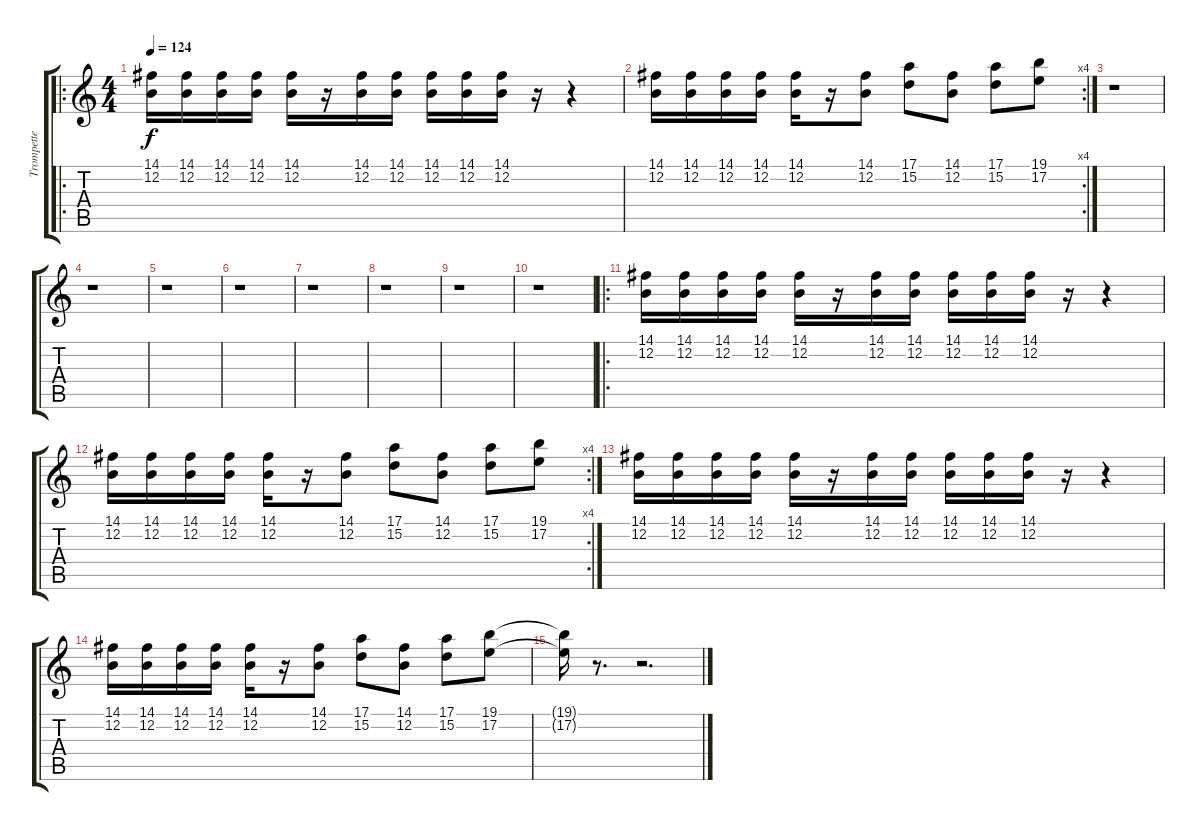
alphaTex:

\track ("Trompette" "Trompette") {instrument trumpet}
\staff {score tabs}
\tuning (E4 B3 G3 D3 A2 E2) {hide}
\ro
\ts (4 4)
\tempo 124
\clef g2
\ks c
(14.1 12.2).16{dy f} (14.1 12.2).16 (14.1 12.2).16 (14.1 12.2).16 (14.1 12.2).16 r.16 (14.1 12.2).16 (14.1 12.2).16 (14.1 12.2).16 (14.1 12.2).16 (14.1 12.2).16 r.16 r.4 |
\rc 4
(14.1 12.2).16 (14.1 12.2).16 (14.1 12.2).16 (14.1 12.2).16 (14.1 12.2).16 r.16 (14.1 12.2).8 (17.1 15.2).8 (14.1 12.2).8 (17.1 15.2).8 (19.1 17.2).8 |
r.1 |
r.1 |
r.1 |
r.1 |
r.1 |
r.1 |
r.1 |
r.1 |
\ro
(14.1 12.2).16 (14.1 12.2).16 (14.1 12.2).16 (14.1 12.2).16 (14.1 12.2).16 r.16 (14.1 12.2).16 (14.1 12.2).16 (14.1 12.2).16 (14.1 12.2).16 (14.1 12.2).16 r.16 r.4 |
\rc 4
(14.1 12.2).16 (14.1 12.2).16 (14.1 12.2).16 (14.1 12.2).16 (14.1 12.2).16 r.16 (14.1 12.2).8 (17.1 15.2).8 (14.1 12.2).8 (17.1 15.2).8 (19.1 17.2).8 |
(14.1 12.2).16 (14.1 12.2).16 (14.1 12.2).16 (14.1 12.2).16 (14.1 12.2).16 r.16 (14.1 12.2).16 (14.1 12.2).16 (14.1 12.2).16 (14.1 12.2).16 (14.1 12.2).16 r.16 r.4 |
(14.1 12.2).16 (14.1 12.2).16 (14.1 12.2).16 (14.1 12.2).16 (14.1 12.2).16 r.16 (14.1 12.2).8 (17.1 15.2).8 (14.1 12.2).8 (17.1 15.2).8 (19.1 17.2).8 |
(19.1{t} 17.2{t}).16 r.8{d} r.2{d}
